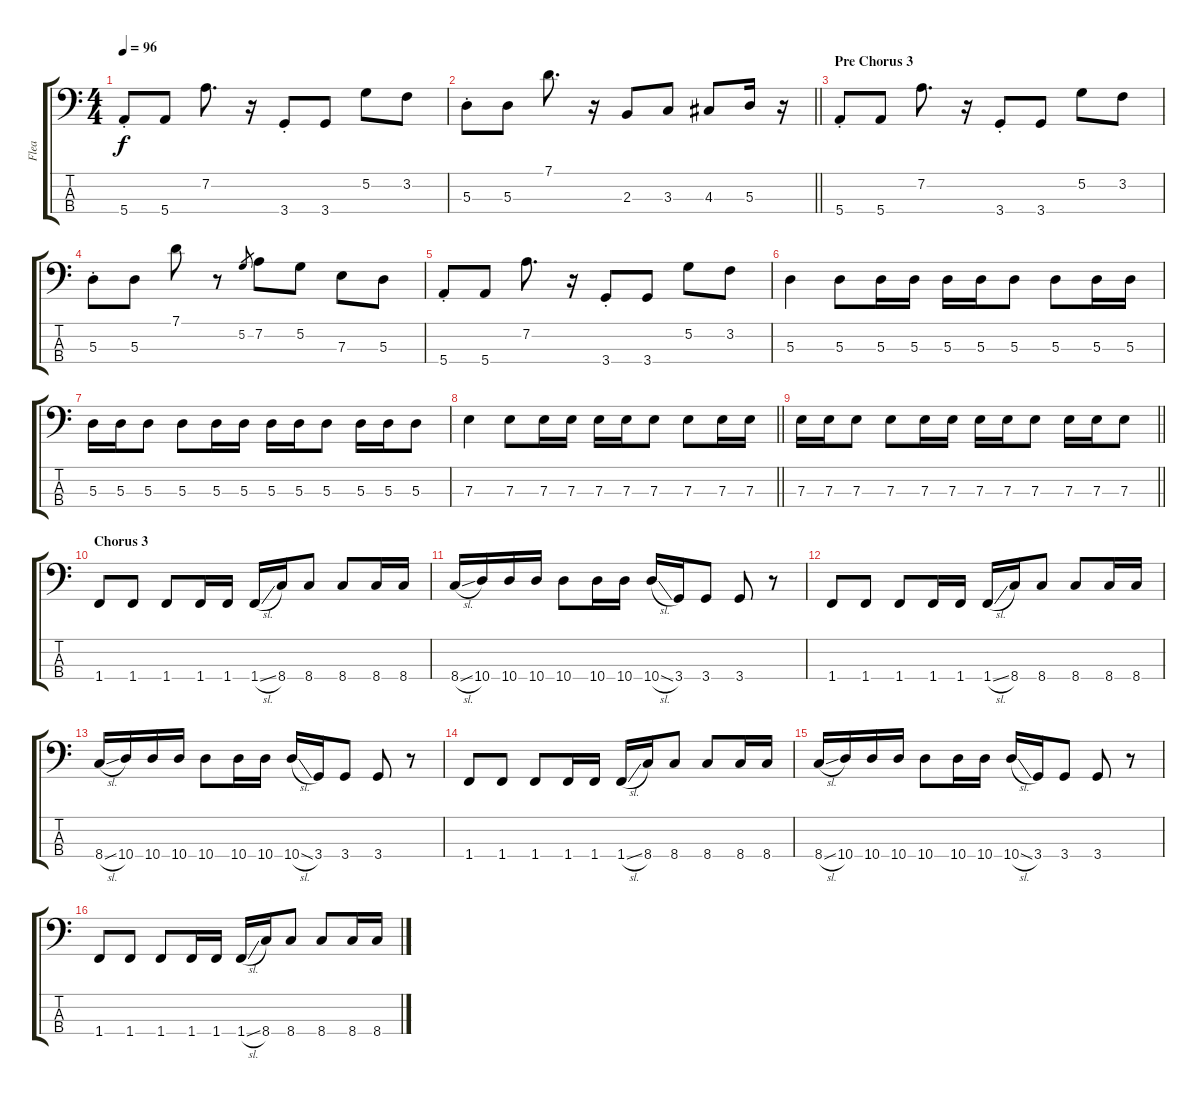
\track ("Flea" "Flea") {instrument electricbassfinger}
\staff {score tabs}
\tuning (G2 D2 A1 E1) {hide}
\ts (4 4)
\tempo 96
\clef f4
\ks c
5.4{st}.8{dy f} 5.4.8 7.2.8{d} r.16 3.4{st}.8 3.4.8 5.2.8 3.2.8 |
\barLineRight lightlight
5.3{st}.8 5.3.8 7.1.8{d} r.16 2.3.8 3.3.8 4.3.8 5.3.16 r.16 |
\section ("" "Pre Chorus 3")
5.4{st}.8 5.4.8 7.2.8{d} r.16 3.4{st}.8 3.4.8 5.2.8 3.2.8 |
5.3{st}.8 5.3.8 7.1.8 r.8 5.2.8{gr} 7.2.8 5.2.8 7.3.8 5.3.8 |
5.4{st}.8 5.4.8 7.2.8{d} r.16 3.4{st}.8 3.4.8 5.2.8 3.2.8 |
5.3.4 5.3.8 5.3.16 5.3.16 5.3.16 5.3.16 5.3.8 5.3.8 5.3.16 5.3.16 |
5.3.16 5.3.16 5.3.8 5.3.8 5.3.16 5.3.16 5.3.16 5.3.16 5.3.8 5.3.16 5.3.16 5.3.8 |
\barLineRight lightlight
7.3.4 7.3.8 7.3.16 7.3.16 7.3.16 7.3.16 7.3.8 7.3.8 7.3.16 7.3.16 |
\barLineRight lightlight
7.3.16 7.3.16 7.3.8 7.3.8 7.3.16 7.3.16 7.3.16 7.3.16 7.3.8 7.3.16 7.3.16 7.3.8 |
\section ("" "Chorus 3")
1.4.8 1.4.8 1.4.8 1.4.16 1.4.16 1.4{sl}.16 8.4.16 8.4.8 8.4.8 8.4.16 8.4.16 |
8.4{sl}.16 10.4.16 10.4.16 10.4.16 10.4.8 10.4.16 10.4.16 10.4{sl}.16 3.4.16 3.4.8 3.4.8 r.8 |
1.4.8 1.4.8 1.4.8 1.4.16 1.4.16 1.4{sl}.16 8.4.16 8.4.8 8.4.8 8.4.16 8.4.16 |
8.4{sl}.16 10.4.16 10.4.16 10.4.16 10.4.8 10.4.16 10.4.16 10.4{sl}.16 3.4.16 3.4.8 3.4.8 r.8 |
1.4.8 1.4.8 1.4.8 1.4.16 1.4.16 1.4{sl}.16 8.4.16 8.4.8 8.4.8 8.4.16 8.4.16 |
8.4{sl}.16 10.4.16 10.4.16 10.4.16 10.4.8 10.4.16 10.4.16 10.4{sl}.16 3.4.16 3.4.8 3.4.8 r.8 |
1.4.8 1.4.8 1.4.8 1.4.16 1.4.16 1.4{sl}.16 8.4.16 8.4.8 8.4.8 8.4.16 8.4.16
